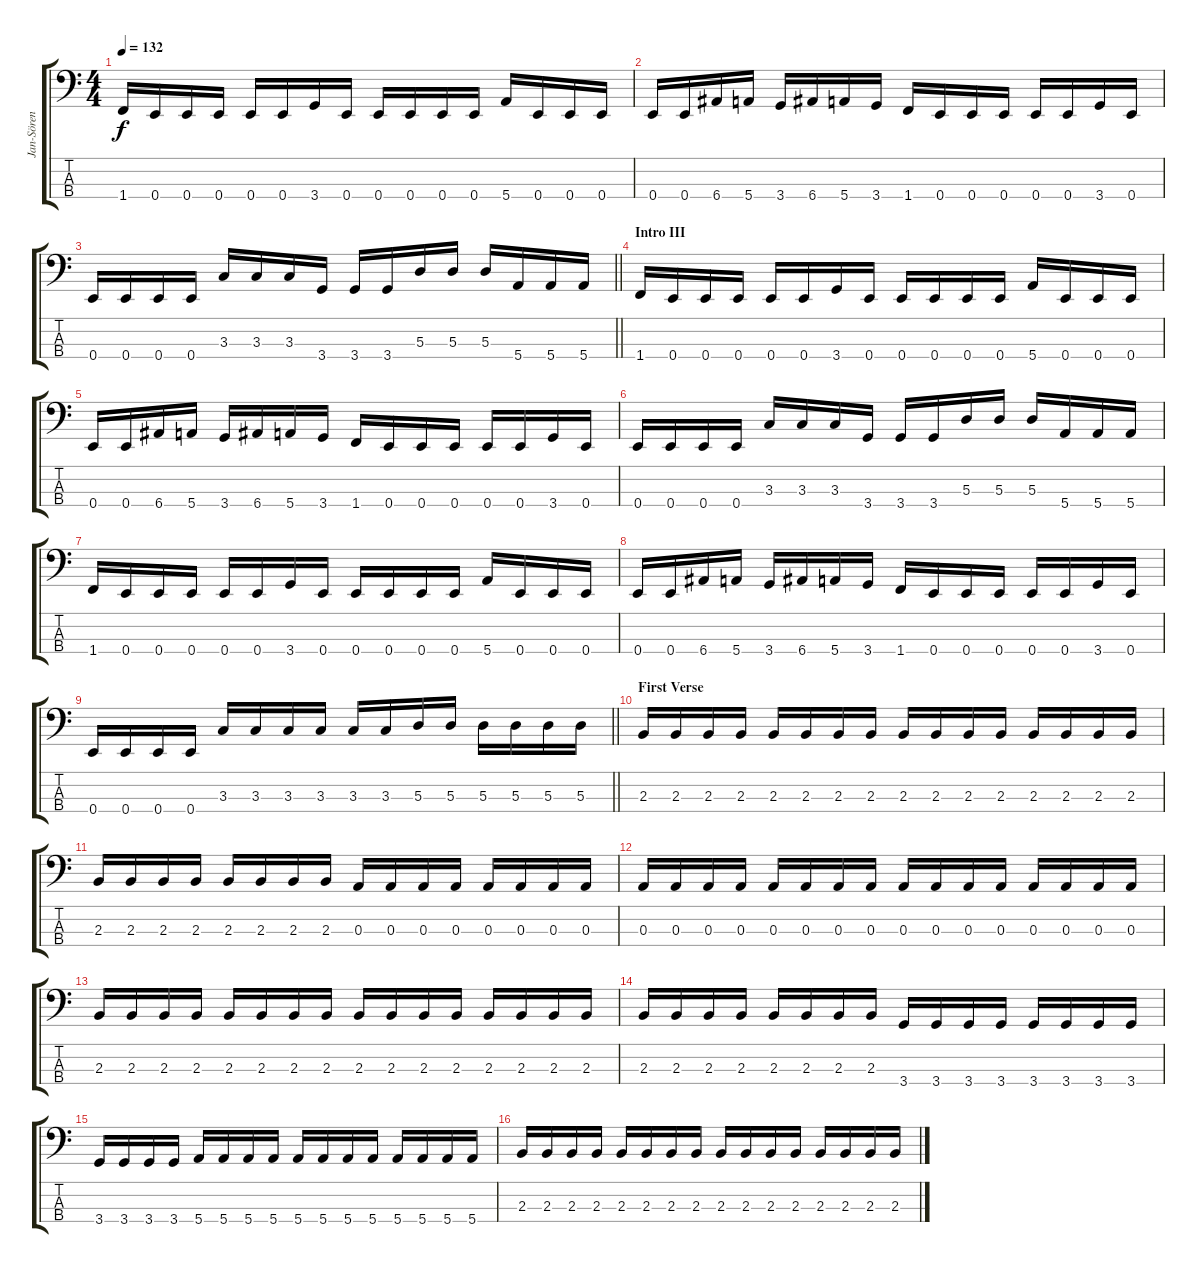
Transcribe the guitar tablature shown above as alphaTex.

\track ("Jan-Sören Eckert" "Jan-Sören ") {instrument electricbasspick}
\staff {score tabs}
\tuning (G2 D2 A1 E1) {hide}
\ts (4 4)
\tempo 132
\clef f4
\ks c
1.4.16{dy f} 0.4.16 0.4.16 0.4.16 0.4.16 0.4.16 3.4.16 0.4.16 0.4.16 0.4.16 0.4.16 0.4.16 5.4.16 0.4.16 0.4.16 0.4.16 |
0.4.16 0.4.16 6.4.16 5.4.16 3.4.16 6.4.16 5.4.16 3.4.16 1.4.16 0.4.16 0.4.16 0.4.16 0.4.16 0.4.16 3.4.16 0.4.16 |
\barLineRight lightlight
0.4.16 0.4.16 0.4.16 0.4.16 3.3.16 3.3.16 3.3.16 3.4.16 3.4.16 3.4.16 5.3.16 5.3.16 5.3.16 5.4.16 5.4.16 5.4.16 |
\section ("" "Intro III")
1.4.16 0.4.16 0.4.16 0.4.16 0.4.16 0.4.16 3.4.16 0.4.16 0.4.16 0.4.16 0.4.16 0.4.16 5.4.16 0.4.16 0.4.16 0.4.16 |
0.4.16 0.4.16 6.4.16 5.4.16 3.4.16 6.4.16 5.4.16 3.4.16 1.4.16 0.4.16 0.4.16 0.4.16 0.4.16 0.4.16 3.4.16 0.4.16 |
0.4.16 0.4.16 0.4.16 0.4.16 3.3.16 3.3.16 3.3.16 3.4.16 3.4.16 3.4.16 5.3.16 5.3.16 5.3.16 5.4.16 5.4.16 5.4.16 |
1.4.16 0.4.16 0.4.16 0.4.16 0.4.16 0.4.16 3.4.16 0.4.16 0.4.16 0.4.16 0.4.16 0.4.16 5.4.16 0.4.16 0.4.16 0.4.16 |
0.4.16 0.4.16 6.4.16 5.4.16 3.4.16 6.4.16 5.4.16 3.4.16 1.4.16 0.4.16 0.4.16 0.4.16 0.4.16 0.4.16 3.4.16 0.4.16 |
\barLineRight lightlight
0.4.16 0.4.16 0.4.16 0.4.16 3.3.16 3.3.16 3.3.16 3.3.16 3.3.16 3.3.16 5.3.16 5.3.16 5.3.16 5.3.16 5.3.16 5.3.16 |
\section ("" "First Verse")
2.3.16 2.3.16 2.3.16 2.3.16 2.3.16 2.3.16 2.3.16 2.3.16 2.3.16 2.3.16 2.3.16 2.3.16 2.3.16 2.3.16 2.3.16 2.3.16 |
2.3.16 2.3.16 2.3.16 2.3.16 2.3.16 2.3.16 2.3.16 2.3.16 0.3.16 0.3.16 0.3.16 0.3.16 0.3.16 0.3.16 0.3.16 0.3.16 |
0.3.16 0.3.16 0.3.16 0.3.16 0.3.16 0.3.16 0.3.16 0.3.16 0.3.16 0.3.16 0.3.16 0.3.16 0.3.16 0.3.16 0.3.16 0.3.16 |
2.3.16 2.3.16 2.3.16 2.3.16 2.3.16 2.3.16 2.3.16 2.3.16 2.3.16 2.3.16 2.3.16 2.3.16 2.3.16 2.3.16 2.3.16 2.3.16 |
2.3.16 2.3.16 2.3.16 2.3.16 2.3.16 2.3.16 2.3.16 2.3.16 3.4.16 3.4.16 3.4.16 3.4.16 3.4.16 3.4.16 3.4.16 3.4.16 |
3.4.16 3.4.16 3.4.16 3.4.16 5.4.16 5.4.16 5.4.16 5.4.16 5.4.16 5.4.16 5.4.16 5.4.16 5.4.16 5.4.16 5.4.16 5.4.16 |
2.3.16 2.3.16 2.3.16 2.3.16 2.3.16 2.3.16 2.3.16 2.3.16 2.3.16 2.3.16 2.3.16 2.3.16 2.3.16 2.3.16 2.3.16 2.3.16
